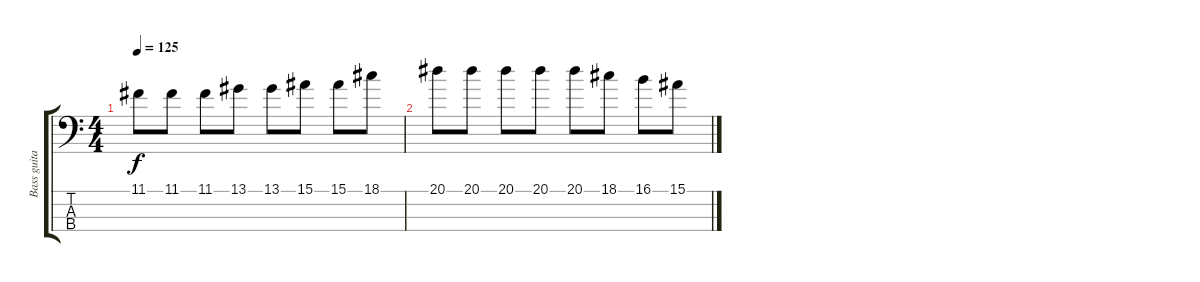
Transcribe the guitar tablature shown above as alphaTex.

\track ("Bass guitar 1" "Bass guita") {instrument electricguitarclean}
\staff {score tabs}
\tuning (G2 D2 A1 E1) {hide}
\ts (4 4)
\tempo 125
\clef f4
\ks c
11.1.8{dy f} 11.1.8 11.1.8 13.1.8 13.1.8 15.1.8 15.1.8 18.1.8 |
20.1.8 20.1.8 20.1.8 20.1.8 20.1.8 18.1.8 16.1.8 15.1.8
